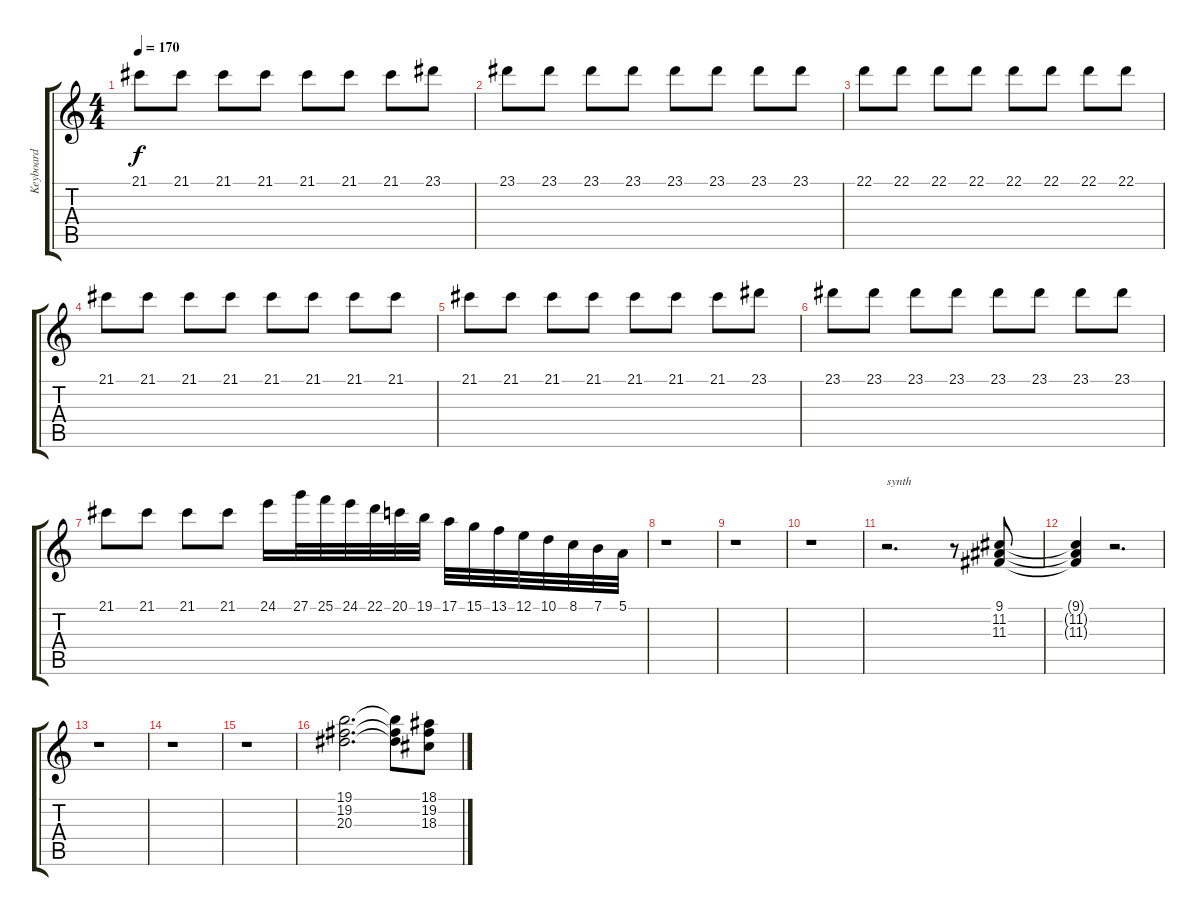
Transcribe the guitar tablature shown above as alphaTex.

\track ("Keyboard" "Keyboard") {instrument electricgrandpiano}
\staff {score tabs}
\tuning (E4 B3 G3 D3 A2 E2) {hide}
\ts (4 4)
\tempo 170
\clef g2
\ks c
21.1.8{dy f} 21.1.8 21.1.8 21.1.8 21.1.8 21.1.8 21.1.8 23.1.8 |
23.1.8 23.1.8 23.1.8 23.1.8 23.1.8 23.1.8 23.1.8 23.1.8 |
22.1.8 22.1.8 22.1.8 22.1.8 22.1.8 22.1.8 22.1.8 22.1.8 |
21.1.8 21.1.8 21.1.8 21.1.8 21.1.8 21.1.8 21.1.8 21.1.8 |
21.1.8 21.1.8 21.1.8 21.1.8 21.1.8 21.1.8 21.1.8 23.1.8 |
23.1.8 23.1.8 23.1.8 23.1.8 23.1.8 23.1.8 23.1.8 23.1.8 |
21.1.8 21.1.8 21.1.8 21.1.8 24.1.16 27.1.32 25.1.32 24.1.32 22.1.32 20.1.32 19.1.32 17.1.32 15.1.32 13.1.32 12.1.32 10.1.32 8.1.32 7.1.32 5.1.32 |
r.1 |
r.1 |
r.1 |
r.2{d txt "synth"} r.8 (9.1 11.2 11.3).8{volume 12 balance 2 instrument lead1square} |
(9.1{t} 11.2{t} 11.3{t}).4 r.2{d} |
r.1 |
r.1 |
r.1 |
(19.1 19.2 20.3).2{d volume 10} (19.1{t} 19.2{t} 20.3{t}).8 (18.1 19.2 18.3).8
